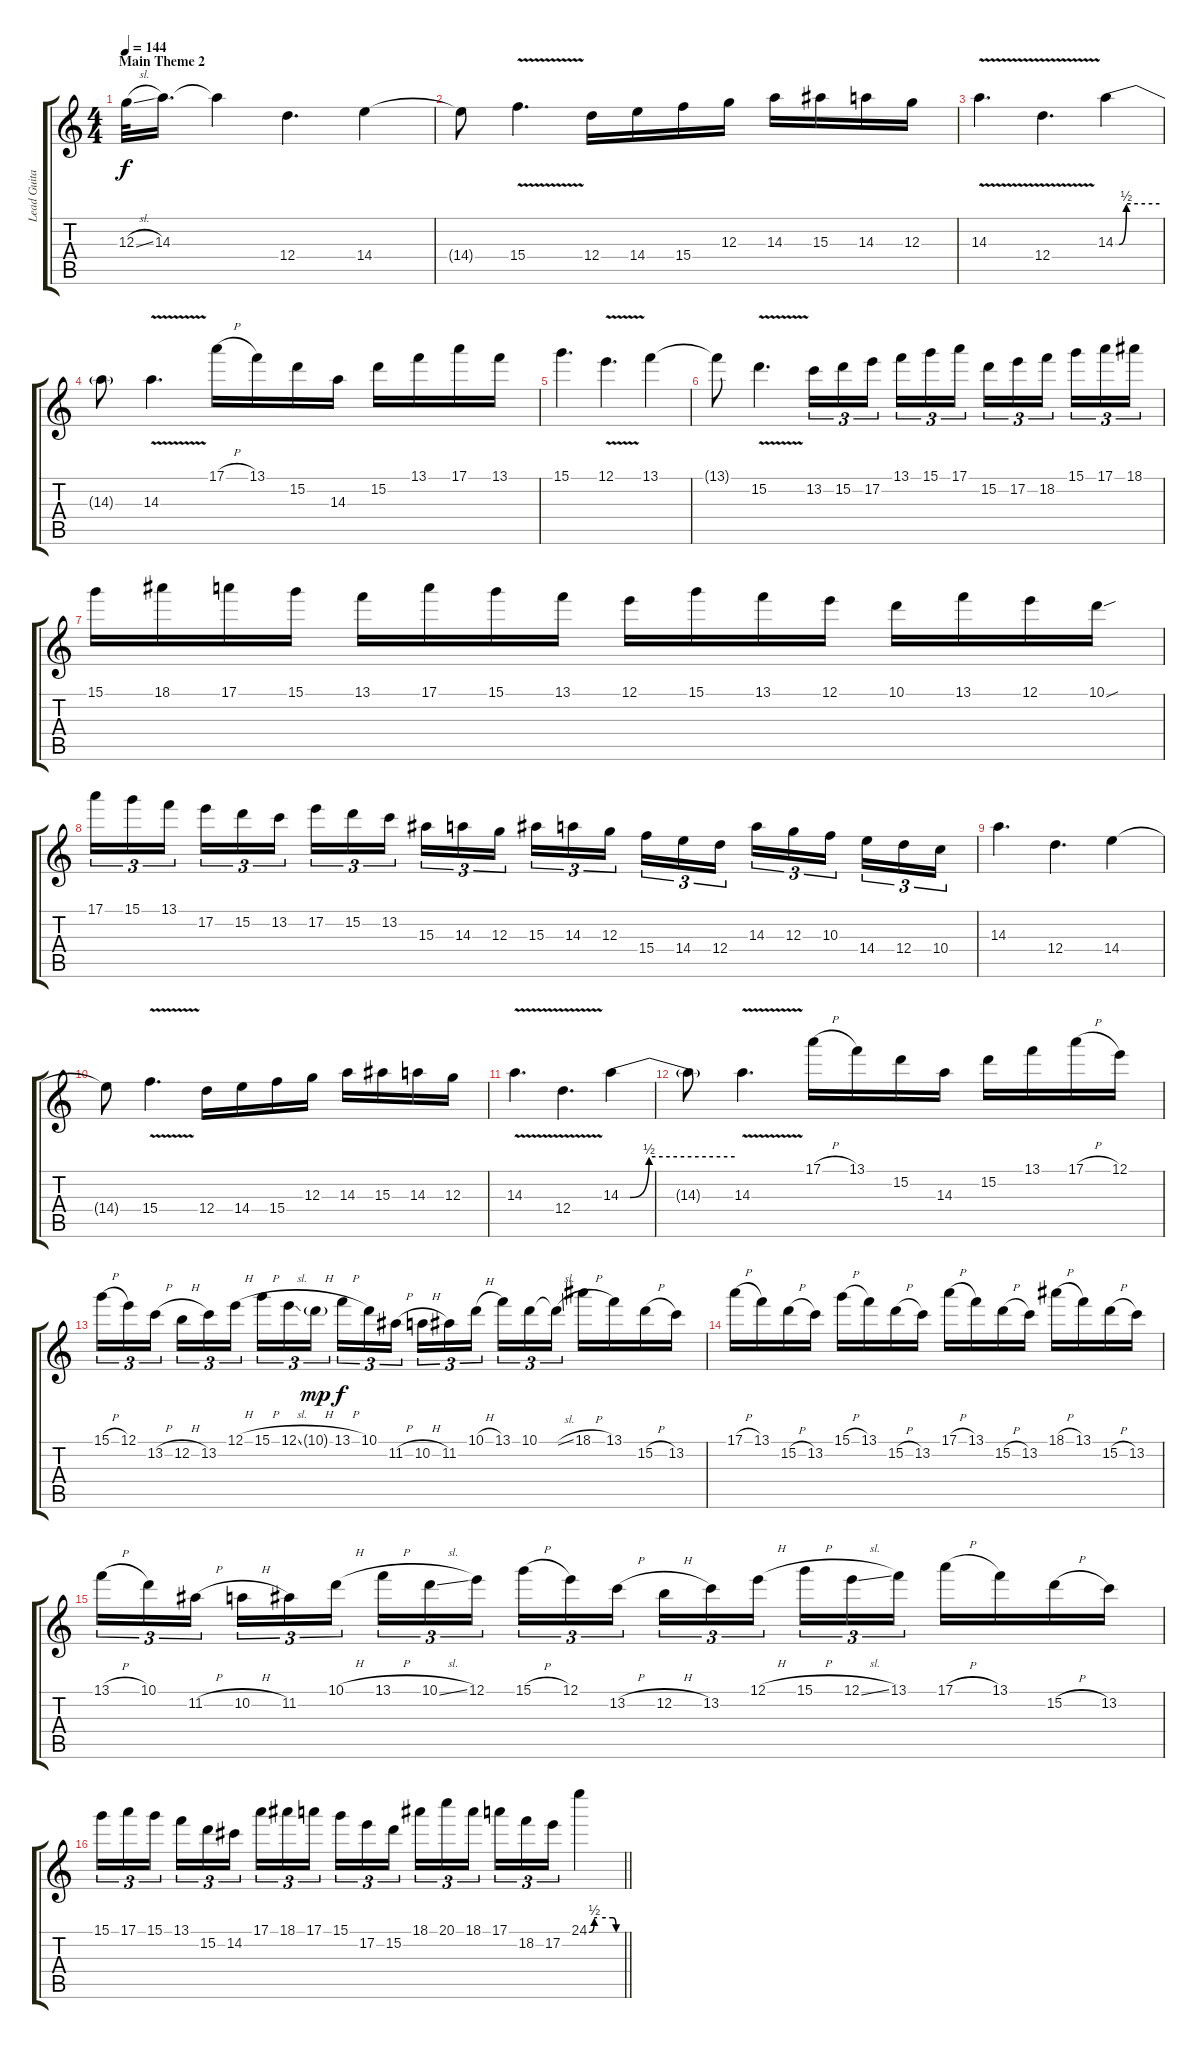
\track ("Lead Guitar 1" "Lead Guita") {instrument distortionguitar}
\staff {score tabs}
\tuning (E4 B3 G3 D3 A2 E2) {hide}
\ts (4 4)
\section ("" "Main Theme 2")
\tempo 144
\clef g2
\ks c
12.3{sl}.32{dy f} 14.3.16{d} 14.3{t}.4 12.4.4{d} 14.4.4 |
14.4{t}.8 15.4{v}.4{d} 12.4.16 14.4.16 15.4.16 12.3.16 14.3.16 15.3.16 14.3.16 12.3.16 |
14.3{v}.4{d} 12.4{v}.4{d} 14.3{be (custom 0 0 5 0 15 2 60 2)}.4 |
14.3{t}.8 14.3{v}.4{d} 17.1{h}.16 13.1.16 15.2.16 14.3.16 15.2.16 13.1.16 17.1.16 13.1.16 |
15.1.4{d} 12.1{v}.4{d} 13.1.4 |
13.1{t}.8 15.2{v}.4{d} 13.2.16{tu (3 2)} 15.2.16{tu (3 2)} 17.2.16{tu (3 2) beam splitsecondary} 13.1.16{tu (3 2)} 15.1.16{tu (3 2)} 17.1.16{tu (3 2)} 15.2.16{tu (3 2)} 17.2.16{tu (3 2)} 18.2.16{tu (3 2) beam splitsecondary} 15.1.16{tu (3 2)} 17.1.16{tu (3 2)} 18.1.16{tu (3 2)} |
15.1.16 18.1.16 17.1.16 15.1.16 13.1.16 17.1.16 15.1.16 13.1.16 12.1.16 15.1.16 13.1.16 12.1.16 10.1.16 13.1.16 12.1.16 10.1{sou}.16 |
17.1.16{tu (3 2)} 15.1.16{tu (3 2)} 13.1.16{tu (3 2) beam splitsecondary} 17.2.16{tu (3 2)} 15.2.16{tu (3 2)} 13.2.16{tu (3 2)} 17.2.16{tu (3 2)} 15.2.16{tu (3 2)} 13.2.16{tu (3 2) beam splitsecondary} 15.3.16{tu (3 2)} 14.3.16{tu (3 2)} 12.3.16{tu (3 2)} 15.3.16{tu (3 2)} 14.3.16{tu (3 2)} 12.3.16{tu (3 2) beam splitsecondary} 15.4.16{tu (3 2)} 14.4.16{tu (3 2)} 12.4.16{tu (3 2)} 14.3.16{tu (3 2)} 12.3.16{tu (3 2)} 10.3.16{tu (3 2) beam splitsecondary} 14.4.16{tu (3 2)} 12.4.16{tu (3 2)} 10.4.16{tu (3 2)} |
14.3.4{d} 12.4.4{d} 14.4.4 |
14.4{t}.8 15.4{v}.4{d} 12.4.16 14.4.16 15.4.16 12.3.16 14.3.16 15.3.16 14.3.16 12.3.16 |
14.3{v}.4{d} 12.4{v}.4{d} 14.3{be (custom 0 0 5 0 15 2 60 2)}.4 |
14.3{t}.8 14.3{v}.4{d} 17.1{h}.16 13.1.16 15.2.16 14.3.16 15.2.16 13.1.16 17.1{h}.16 12.1.16 |
15.1{h}.16{tu (3 2)} 12.1.16{tu (3 2)} 13.2{h}.16{tu (3 2) beam splitsecondary} 12.2{h}.16{tu (3 2)} 13.2.16{tu (3 2)} 12.1{h}.16{tu (3 2)} 15.1{h}.16{tu (3 2)} 12.1{sl}.16{tu (3 2)} 10.1{h g}.16{tu (3 2) dy mp beam splitsecondary} 13.1{h}.16{tu (3 2) dy f} 10.1.16{tu (3 2)} 11.2{h}.16{tu (3 2)} 10.2{h}.16{tu (3 2)} 11.2.16{tu (3 2)} 10.1{h}.16{tu (3 2) beam splitsecondary} 13.1.16{tu (3 2)} 10.1.16{tu (3 2)} 10.1{sl t}.16{tu (3 2)} 18.1{h}.16 13.1.16 15.2{h}.16 13.2.16 |
17.1{h}.16 13.1.16 15.2{h}.16 13.2.16 15.1{h}.16 13.1.16 15.2{h}.16 13.2.16 17.1{h}.16 13.1.16 15.2{h}.16 13.2.16 18.1{h}.16 13.1.16 15.2{h}.16 13.2.16 |
13.1{h}.16{tu (3 2)} 10.1.16{tu (3 2)} 11.2{h}.16{tu (3 2) beam splitsecondary} 10.2{h}.16{tu (3 2)} 11.2.16{tu (3 2)} 10.1{h}.16{tu (3 2)} 13.1{h}.16{tu (3 2)} 10.1{sl}.16{tu (3 2)} 12.1.16{tu (3 2) beam splitsecondary} 15.1{h}.16{tu (3 2)} 12.1.16{tu (3 2)} 13.2{h}.16{tu (3 2)} 12.2{h}.16{tu (3 2)} 13.2.16{tu (3 2)} 12.1{h}.16{tu (3 2) beam splitsecondary} 15.1{h}.16{tu (3 2)} 12.1{sl}.16{tu (3 2)} 13.1.16{tu (3 2)} 17.1{h}.16 13.1.16 15.2{h}.16 13.2.16 |
\barLineRight lightlight
15.1.16{tu (3 2)} 17.1.16{tu (3 2)} 15.1.16{tu (3 2) beam splitsecondary} 13.1.16{tu (3 2)} 15.2.16{tu (3 2)} 14.2.16{tu (3 2)} 17.1.16{tu (3 2)} 18.1.16{tu (3 2)} 17.1.16{tu (3 2) beam splitsecondary} 15.1.16{tu (3 2)} 17.2.16{tu (3 2)} 15.2.16{tu (3 2)} 18.1.16{tu (3 2)} 20.1.16{tu (3 2)} 18.1.16{tu (3 2) beam splitsecondary} 17.1.16{tu (3 2)} 18.2.16{tu (3 2)} 17.2.16{tu (3 2)} 24.1{be (custom 0 0 10 2 15 2 45 2 51 0 60 0)}.4
